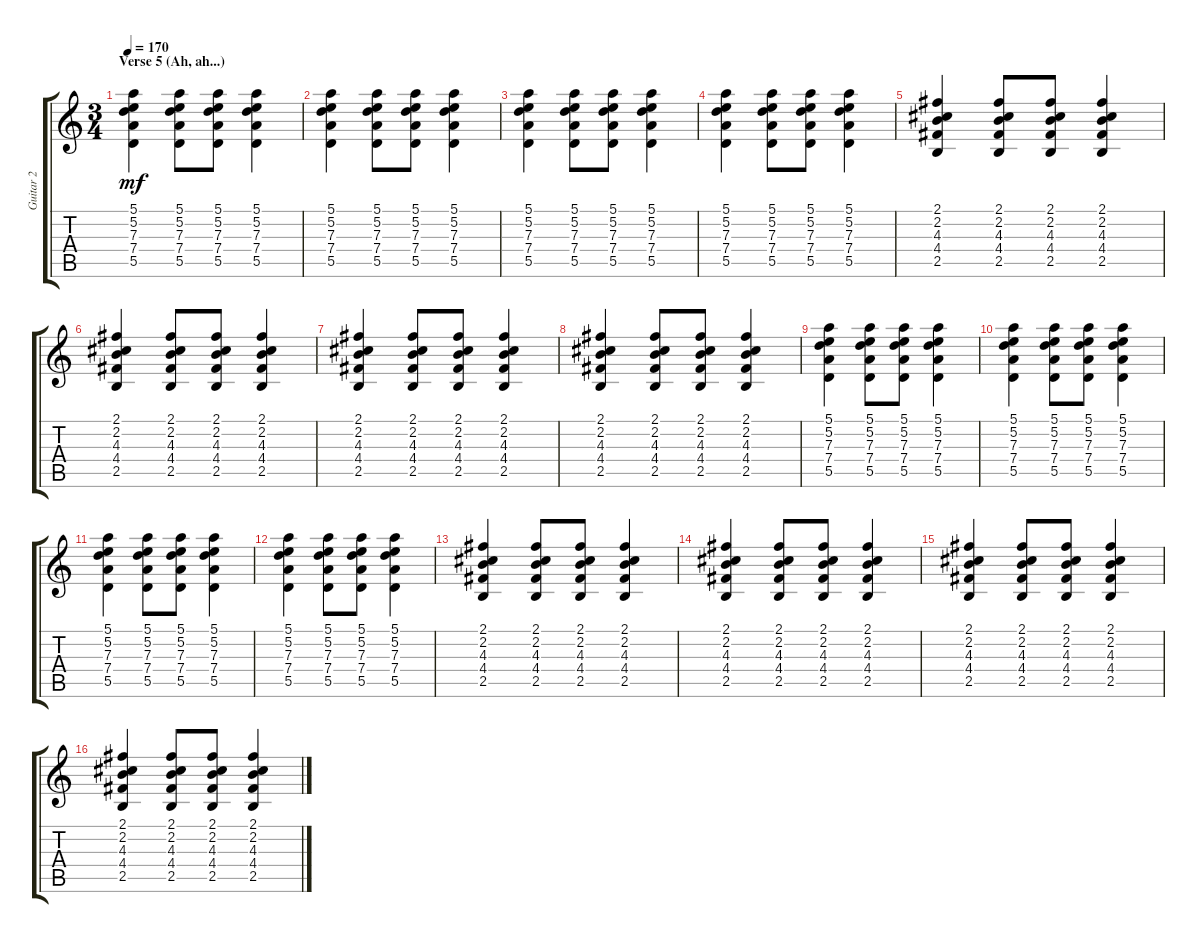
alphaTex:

\track ("Guitar 2" "Guitar 2") {instrument overdrivenguitar}
\staff {score tabs}
\tuning (E4 B3 G3 D3 A2 E2) {hide}
\ts (3 4)
\section ("" "Verse 5 (Ah, ah...)")
\tempo 170
\clef g2
\ks c
(5.1 5.2 7.3 7.4 5.5).4{dy mf} (5.1 5.2 7.3 7.4 5.5).8 (5.1 5.2 7.3 7.4 5.5).8 (5.1 5.2 7.3 7.4 5.5).4 |
(5.1 5.2 7.3 7.4 5.5).4 (5.1 5.2 7.3 7.4 5.5).8 (5.1 5.2 7.3 7.4 5.5).8 (5.1 5.2 7.3 7.4 5.5).4 |
(5.1 5.2 7.3 7.4 5.5).4 (5.1 5.2 7.3 7.4 5.5).8 (5.1 5.2 7.3 7.4 5.5).8 (5.1 5.2 7.3 7.4 5.5).4 |
(5.1 5.2 7.3 7.4 5.5).4 (5.1 5.2 7.3 7.4 5.5).8 (5.1 5.2 7.3 7.4 5.5).8 (5.1 5.2 7.3 7.4 5.5).4 |
(2.1 2.2 4.3 4.4 2.5).4 (2.1 2.2 4.3 4.4 2.5).8 (2.1 2.2 4.3 4.4 2.5).8 (2.1 2.2 4.3 4.4 2.5).4 |
(2.1 2.2 4.3 4.4 2.5).4 (2.1 2.2 4.3 4.4 2.5).8 (2.1 2.2 4.3 4.4 2.5).8 (2.1 2.2 4.3 4.4 2.5).4 |
(2.1 2.2 4.3 4.4 2.5).4 (2.1 2.2 4.3 4.4 2.5).8 (2.1 2.2 4.3 4.4 2.5).8 (2.1 2.2 4.3 4.4 2.5).4 |
(2.1 2.2 4.3 4.4 2.5).4 (2.1 2.2 4.3 4.4 2.5).8 (2.1 2.2 4.3 4.4 2.5).8 (2.1 2.2 4.3 4.4 2.5).4 |
(5.1 5.2 7.3 7.4 5.5).4 (5.1 5.2 7.3 7.4 5.5).8 (5.1 5.2 7.3 7.4 5.5).8 (5.1 5.2 7.3 7.4 5.5).4 |
(5.1 5.2 7.3 7.4 5.5).4 (5.1 5.2 7.3 7.4 5.5).8 (5.1 5.2 7.3 7.4 5.5).8 (5.1 5.2 7.3 7.4 5.5).4 |
(5.1 5.2 7.3 7.4 5.5).4 (5.1 5.2 7.3 7.4 5.5).8 (5.1 5.2 7.3 7.4 5.5).8 (5.1 5.2 7.3 7.4 5.5).4 |
(5.1 5.2 7.3 7.4 5.5).4 (5.1 5.2 7.3 7.4 5.5).8 (5.1 5.2 7.3 7.4 5.5).8 (5.1 5.2 7.3 7.4 5.5).4 |
(2.1 2.2 4.3 4.4 2.5).4 (2.1 2.2 4.3 4.4 2.5).8 (2.1 2.2 4.3 4.4 2.5).8 (2.1 2.2 4.3 4.4 2.5).4 |
(2.1 2.2 4.3 4.4 2.5).4 (2.1 2.2 4.3 4.4 2.5).8 (2.1 2.2 4.3 4.4 2.5).8 (2.1 2.2 4.3 4.4 2.5).4 |
(2.1 2.2 4.3 4.4 2.5).4 (2.1 2.2 4.3 4.4 2.5).8 (2.1 2.2 4.3 4.4 2.5).8 (2.1 2.2 4.3 4.4 2.5).4 |
(2.1 2.2 4.3 4.4 2.5).4 (2.1 2.2 4.3 4.4 2.5).8 (2.1 2.2 4.3 4.4 2.5).8 (2.1 2.2 4.3 4.4 2.5).4
